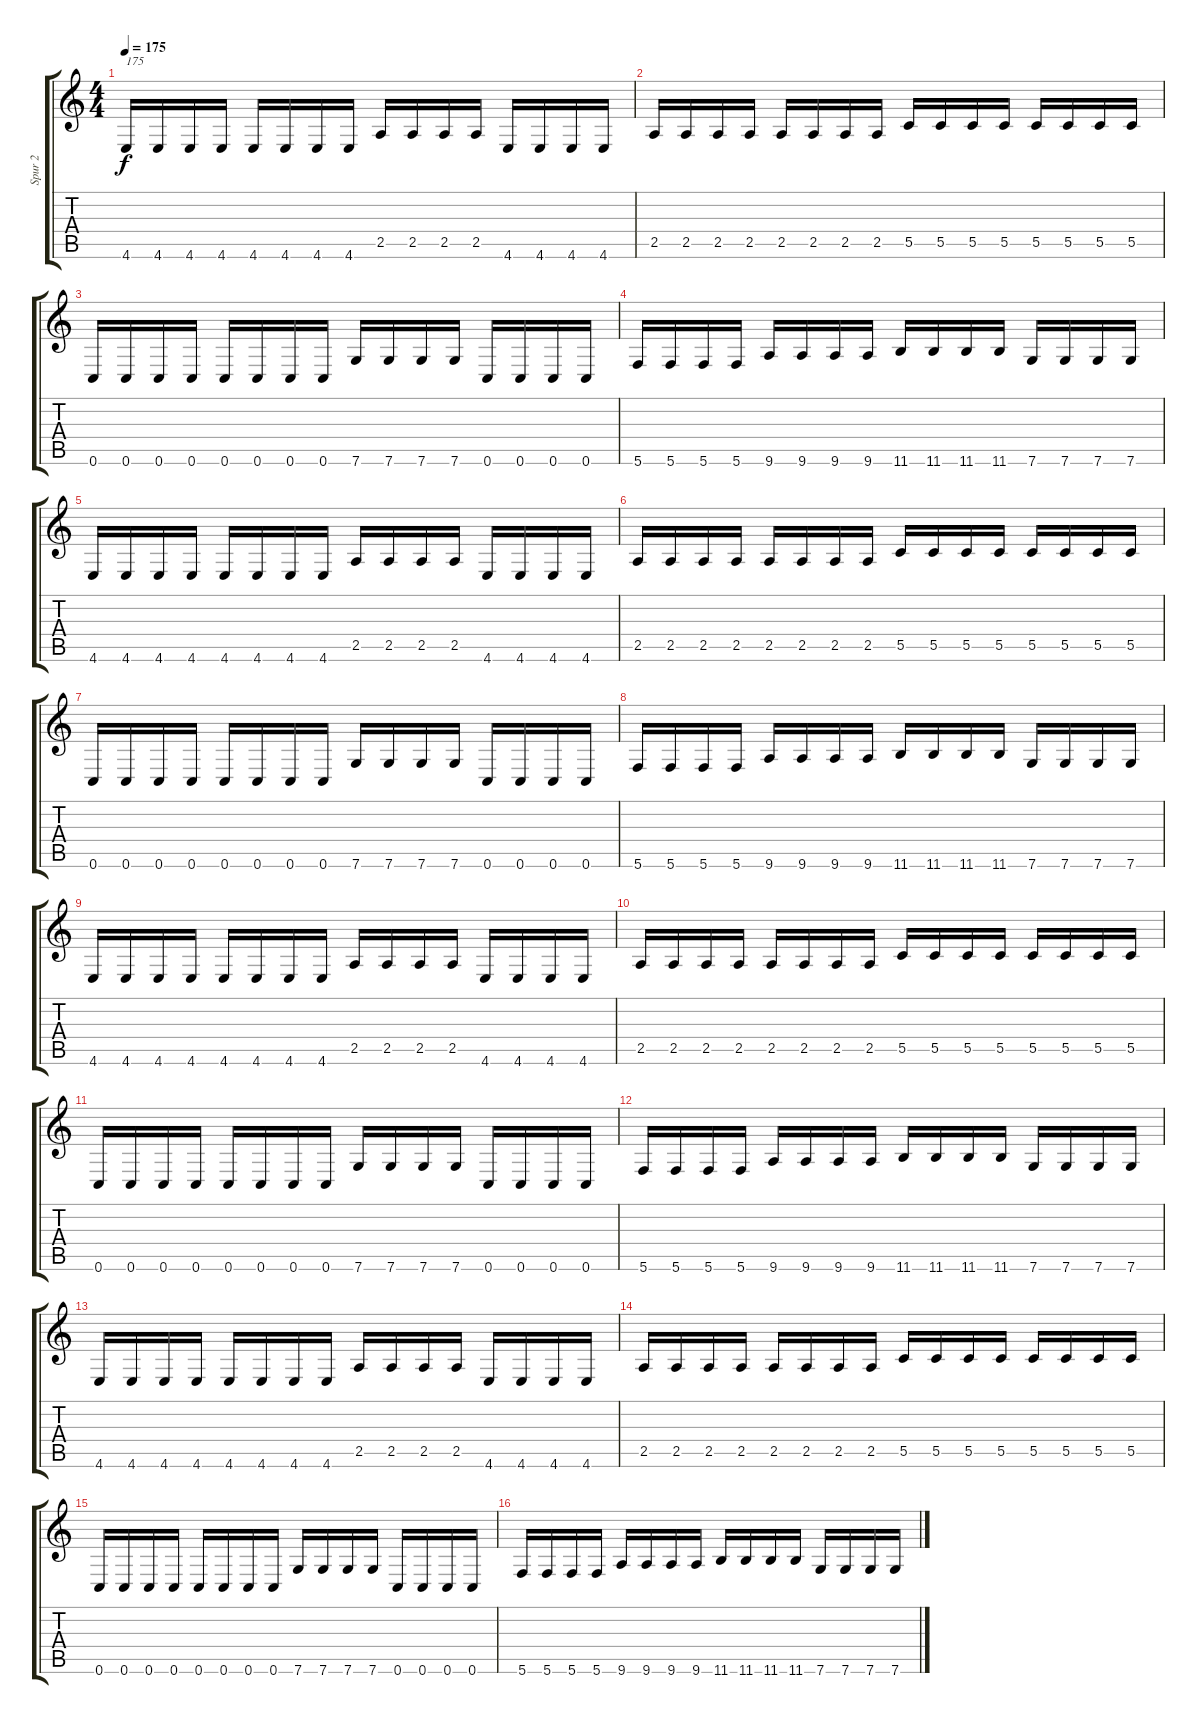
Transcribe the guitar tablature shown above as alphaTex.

\track ("Spur 2" "Spur 2") {instrument overdrivenguitar}
\staff {score tabs}
\tuning (D4 A3 F3 C3 G2 C2) {hide}
\ts (4 4)
\tempo 175
\clef g2
\ks c
4.6.16{txt "175" dy f} 4.6.16 4.6.16 4.6.16 4.6.16 4.6.16 4.6.16 4.6.16 2.5.16 2.5.16 2.5.16 2.5.16 4.6.16 4.6.16 4.6.16 4.6.16 |
2.5.16 2.5.16 2.5.16 2.5.16 2.5.16 2.5.16 2.5.16 2.5.16 5.5.16 5.5.16 5.5.16 5.5.16 5.5.16 5.5.16 5.5.16 5.5.16 |
0.6.16 0.6.16 0.6.16 0.6.16 0.6.16 0.6.16 0.6.16 0.6.16 7.6.16 7.6.16 7.6.16 7.6.16 0.6.16 0.6.16 0.6.16 0.6.16 |
5.6.16 5.6.16 5.6.16 5.6.16 9.6.16 9.6.16 9.6.16 9.6.16 11.6.16 11.6.16 11.6.16 11.6.16 7.6.16 7.6.16 7.6.16 7.6.16 |
4.6.16 4.6.16 4.6.16 4.6.16 4.6.16 4.6.16 4.6.16 4.6.16 2.5.16 2.5.16 2.5.16 2.5.16 4.6.16 4.6.16 4.6.16 4.6.16 |
2.5.16 2.5.16 2.5.16 2.5.16 2.5.16 2.5.16 2.5.16 2.5.16 5.5.16 5.5.16 5.5.16 5.5.16 5.5.16 5.5.16 5.5.16 5.5.16 |
0.6.16 0.6.16 0.6.16 0.6.16 0.6.16 0.6.16 0.6.16 0.6.16 7.6.16 7.6.16 7.6.16 7.6.16 0.6.16 0.6.16 0.6.16 0.6.16 |
5.6.16 5.6.16 5.6.16 5.6.16 9.6.16 9.6.16 9.6.16 9.6.16 11.6.16 11.6.16 11.6.16 11.6.16 7.6.16 7.6.16 7.6.16 7.6.16 |
4.6.16 4.6.16 4.6.16 4.6.16 4.6.16 4.6.16 4.6.16 4.6.16 2.5.16 2.5.16 2.5.16 2.5.16 4.6.16 4.6.16 4.6.16 4.6.16 |
2.5.16 2.5.16 2.5.16 2.5.16 2.5.16 2.5.16 2.5.16 2.5.16 5.5.16 5.5.16 5.5.16 5.5.16 5.5.16 5.5.16 5.5.16 5.5.16 |
0.6.16 0.6.16 0.6.16 0.6.16 0.6.16 0.6.16 0.6.16 0.6.16 7.6.16 7.6.16 7.6.16 7.6.16 0.6.16 0.6.16 0.6.16 0.6.16 |
5.6.16 5.6.16 5.6.16 5.6.16 9.6.16 9.6.16 9.6.16 9.6.16 11.6.16 11.6.16 11.6.16 11.6.16 7.6.16 7.6.16 7.6.16 7.6.16 |
4.6.16 4.6.16 4.6.16 4.6.16 4.6.16 4.6.16 4.6.16 4.6.16 2.5.16 2.5.16 2.5.16 2.5.16 4.6.16 4.6.16 4.6.16 4.6.16 |
2.5.16 2.5.16 2.5.16 2.5.16 2.5.16 2.5.16 2.5.16 2.5.16 5.5.16 5.5.16 5.5.16 5.5.16 5.5.16 5.5.16 5.5.16 5.5.16 |
0.6.16 0.6.16 0.6.16 0.6.16 0.6.16 0.6.16 0.6.16 0.6.16 7.6.16 7.6.16 7.6.16 7.6.16 0.6.16 0.6.16 0.6.16 0.6.16 |
5.6.16 5.6.16 5.6.16 5.6.16 9.6.16 9.6.16 9.6.16 9.6.16 11.6.16 11.6.16 11.6.16 11.6.16 7.6.16 7.6.16 7.6.16 7.6.16
